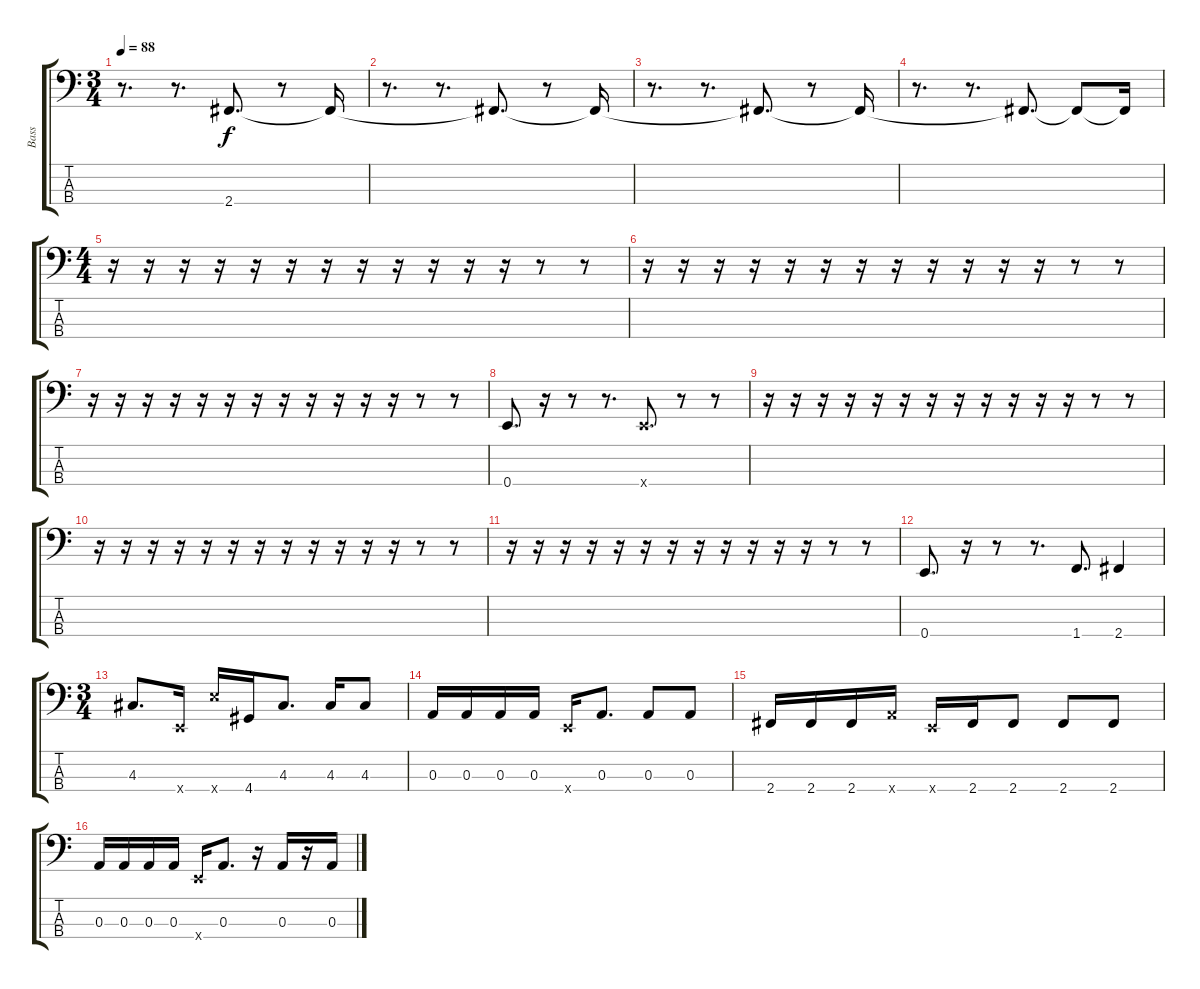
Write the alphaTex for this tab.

\track ("Bass" "Bass") {instrument electricbasspick}
\staff {score tabs}
\tuning (G2 D2 A1 E1) {hide}
\ts (3 4)
\tempo 88
\clef f4
\ks c
r.8{d dy f} r.8{d} 2.4{t}.8{d} r.8 2.4{t}.16 |
r.8{d} r.8{d} 2.4{t}.8{d} r.8 2.4{t}.16 |
r.8{d} r.8{d} 2.4{t}.8{d} r.8 2.4{t}.16 |
r.8{d} r.8{d} 2.4{t}.8{d} 2.4{t}.8 2.4{t}.16 |
\ts (4 4)
r.16 r.16 r.16 r.16 r.16 r.16 r.16 r.16 r.16 r.16 r.16 r.16 r.8 r.8 |
r.16 r.16 r.16 r.16 r.16 r.16 r.16 r.16 r.16 r.16 r.16 r.16 r.8 r.8 |
r.16 r.16 r.16 r.16 r.16 r.16 r.16 r.16 r.16 r.16 r.16 r.16 r.8 r.8 |
0.4.8{d} r.16 r.8 r.8{d} 0.4{x}.8{d} r.8 r.8 |
r.16 r.16 r.16 r.16 r.16 r.16 r.16 r.16 r.16 r.16 r.16 r.16 r.8 r.8 |
r.16 r.16 r.16 r.16 r.16 r.16 r.16 r.16 r.16 r.16 r.16 r.16 r.8 r.8 |
r.16 r.16 r.16 r.16 r.16 r.16 r.16 r.16 r.16 r.16 r.16 r.16 r.8 r.8 |
0.4.8{d} r.16 r.8 r.8{d} 1.4.8{d} 2.4.4 |
\ts (3 4)
4.3.8{d} 0.4{x}.16 12.4{x}.16 4.4.16 4.3.8{d} 4.3.16 4.3.8 |
0.3.16 0.3.16 0.3.16 0.3.16 0.4{x}.16 0.3.8{d} 0.3.8 0.3.8 |
2.4.16 2.4.16 2.4.16 5.4{x}.16 0.4{x}.16 2.4.16 2.4.8 2.4.8 2.4.8 |
0.3.16 0.3.16 0.3.16 0.3.16 0.4{x}.16 0.3.8{d} r.16 0.3.16 r.16 0.3.16
